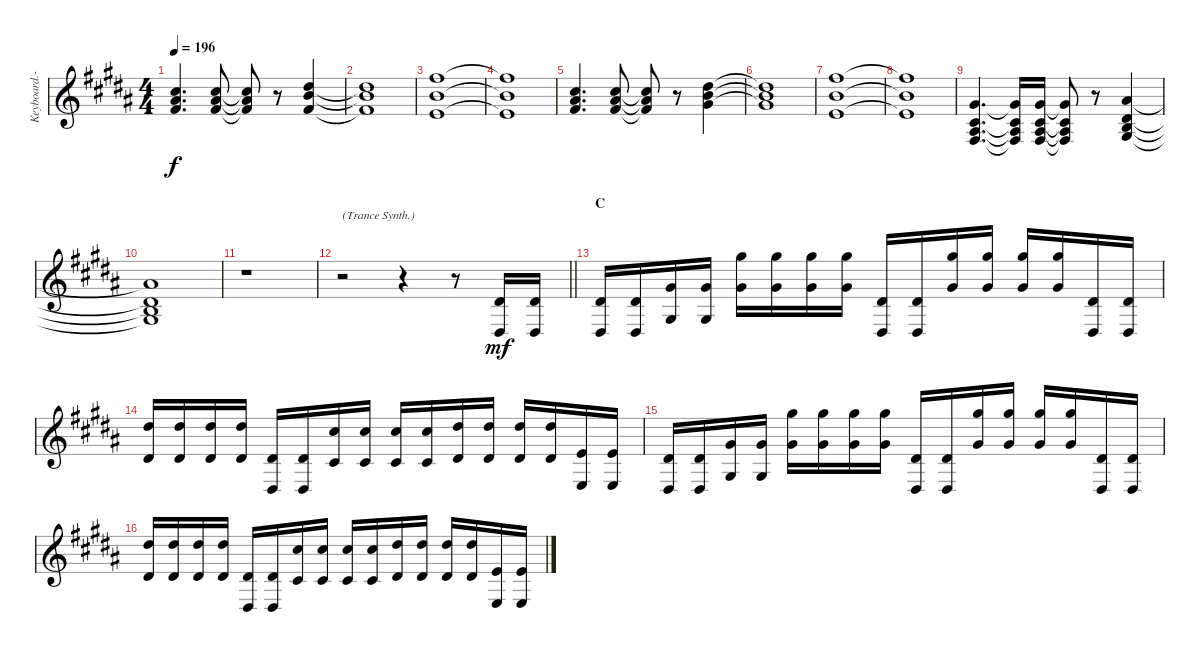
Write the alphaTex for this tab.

\track ("Keyboard.-II" "Keyboard.-") {instrument glockenspiel}
\staff {score}
\tuning (E4 B3 G3 D3 A2 E2 B1) {hide}
\ts (4 4)
\tempo 196
\clef g2
\ks b
(9.1 11.2 11.3).4{d dy f} (9.1 11.2 11.3).8 (9.1{t} 11.2{t} 11.3{t}).8 r.8 (11.1 12.2 11.3).4 |
(11.1{t} 12.2{t} 11.3{t}).1 |
(14.1 12.2 9.3).1 |
(14.1{t} 12.2{t} 9.3{t}).1 |
(9.1 11.2 11.3).4{d} (9.1 11.2 11.3).8 (9.1{t} 11.2{t} 11.3{t}).8 r.8 (11.1 12.2 13.3).4 |
(11.1{t} 12.2{t} 13.3{t}).1 |
(14.1 12.2 9.3).1 |
(14.1{t} 12.2{t} 9.3{t}).1 |
(4.1 2.2 3.3 4.4).4{d} (4.1{t} 2.2{t} 3.3{t} 4.4{t}).16 (4.1 2.2 3.3 4.4).16 (4.1{t} 2.2{t} 3.3{t} 4.4{t}).8 r.8 (6.1 4.2 4.3 6.4).4 |
(6.1{t} 4.2{t} 4.3{t} 6.4{t}).1 |
r.1 |
\barLineRight lightlight
r.2{txt "(Trance Synth.)"} r.4 r.8{instrument fx8scifi} (4.2 1.4).16{dy mf} (4.2 1.4).16 |
\section ("" "C")
(4.2 1.4).16 (4.2 1.4).16 (4.1 1.3).16 (4.1 1.3).16 (16.1 13.3).16 (16.1 13.3).16 (16.1 13.3).16 (16.1 13.3).16 (4.2 1.4).16 (4.2 1.4).16 (16.1 13.3).16 (16.1 13.3).16 (16.1 13.3).16 (16.1 13.3).16 (4.2 1.4).16 (4.2 1.4).16 |
(11.1 8.3).16 (11.1 8.3).16 (11.1 8.3).16 (11.1 8.3).16 (4.2 1.4).16 (4.2 1.4).16 (9.1 6.3).16 (9.1 6.3).16 (9.1 6.3).16 (9.1 6.3).16 (11.1 8.3).16 (11.1 8.3).16 (11.1 8.3).16 (11.1 8.3).16 (0.1 2.4).16 (0.1 2.4).16 |
(4.2 1.4).16 (4.2 1.4).16 (4.1 1.3).16 (4.1 1.3).16 (16.1 13.3).16 (16.1 13.3).16 (16.1 13.3).16 (16.1 13.3).16 (4.2 1.4).16 (4.2 1.4).16 (16.1 13.3).16 (16.1 13.3).16 (16.1 13.3).16 (16.1 13.3).16 (4.2 1.4).16 (4.2 1.4).16 |
(11.1 8.3).16 (11.1 8.3).16 (11.1 8.3).16 (11.1 8.3).16 (4.2 1.4).16 (4.2 1.4).16 (9.1 6.3).16 (9.1 6.3).16 (9.1 6.3).16 (9.1 6.3).16 (11.1 8.3).16 (11.1 8.3).16 (11.1 8.3).16 (11.1 8.3).16 (0.1 2.4).16 (0.1 2.4).16
